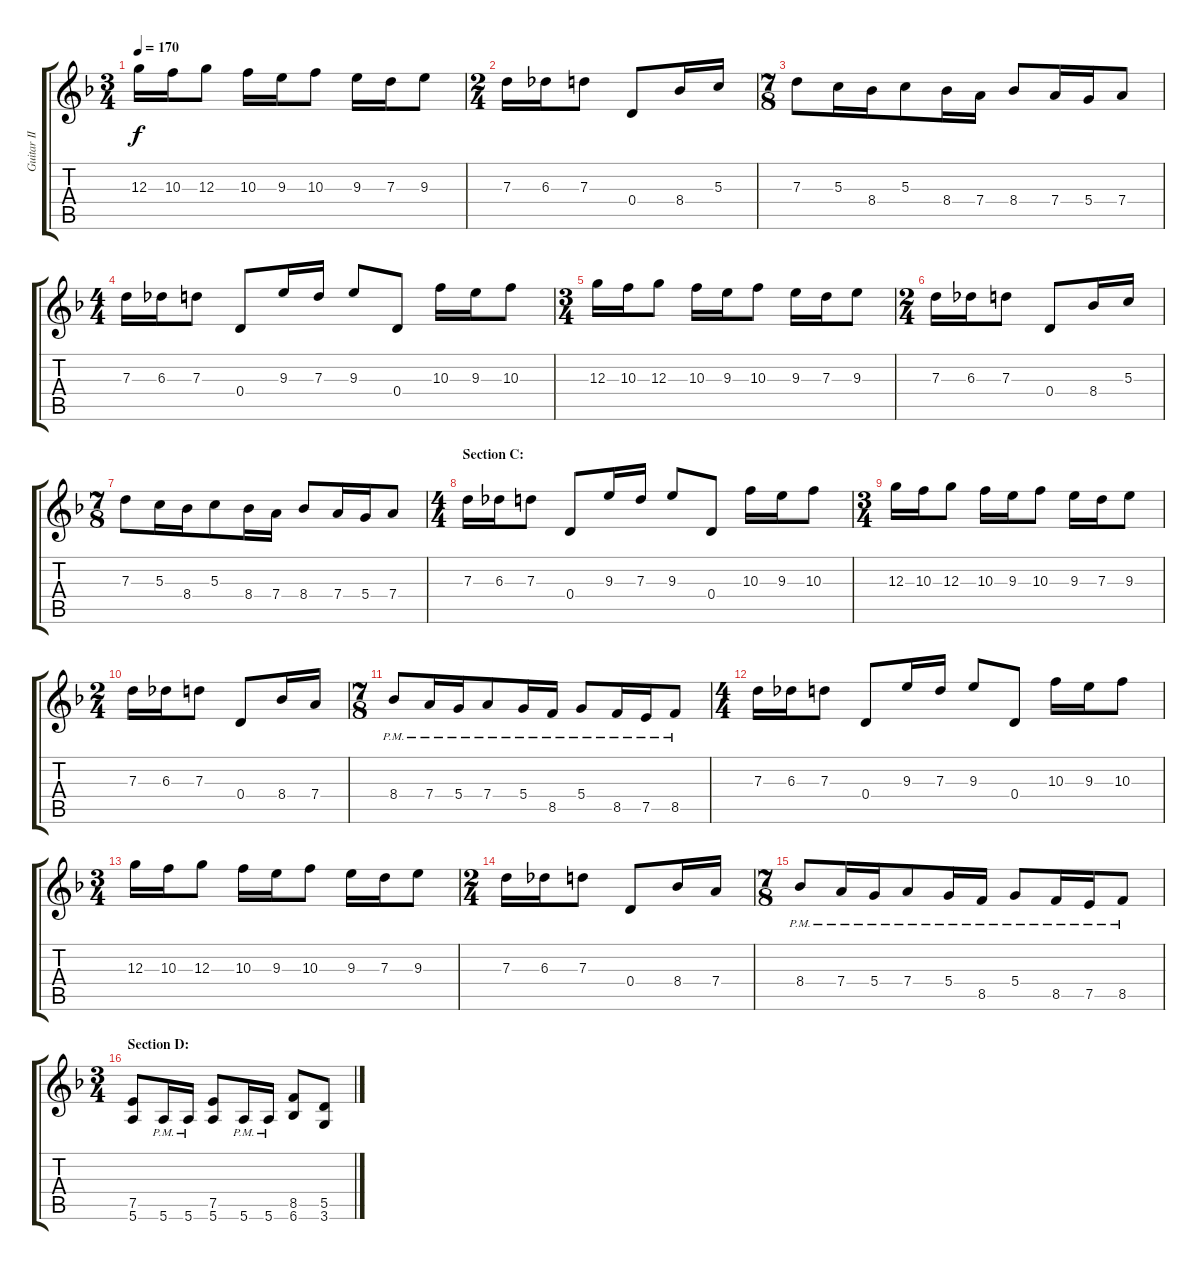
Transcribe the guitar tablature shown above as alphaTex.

\track ("Guitar II" "Guitar II") {instrument overdrivenguitar}
\staff {score tabs}
\tuning (E4 B3 G3 D3 A2 E2) {hide}
\ts (3 4)
\tempo 170
\clef g2
\ks f
12.3.16{dy f} 10.3.16 12.3.8 10.3.16 9.3.16 10.3.8 9.3.16 7.3.16 9.3.8 |
\ts (2 4)
7.3.16 6.3.16 7.3.8 0.4.8 8.4.16 5.3.16 |
\ts (7 8)
7.3.8 5.3.16 8.4.16 5.3.8 8.4.16 7.4.16 8.4.8 7.4.16 5.4.16 7.4.8 |
\ts (4 4)
7.3.16 6.3.16 7.3.8 0.4.8 9.3.16 7.3.16 9.3.8 0.4.8 10.3.16 9.3.16 10.3.8 |
\ts (3 4)
12.3.16 10.3.16 12.3.8 10.3.16 9.3.16 10.3.8 9.3.16 7.3.16 9.3.8 |
\ts (2 4)
7.3.16 6.3.16 7.3.8 0.4.8 8.4.16 5.3.16 |
\ts (7 8)
7.3.8 5.3.16 8.4.16 5.3.8 8.4.16 7.4.16 8.4.8 7.4.16 5.4.16 7.4.8 |
\ts (4 4)
\section ("" "Section C:")
7.3.16 6.3.16 7.3.8 0.4.8 9.3.16 7.3.16 9.3.8 0.4.8 10.3.16 9.3.16 10.3.8 |
\ts (3 4)
12.3.16 10.3.16 12.3.8 10.3.16 9.3.16 10.3.8 9.3.16 7.3.16 9.3.8 |
\ts (2 4)
7.3.16 6.3.16 7.3.8 0.4.8 8.4.16 7.4.16 |
\ts (7 8)
8.4{pm}.8 7.4{pm}.16 5.4{pm}.16 7.4{pm}.8 5.4{pm}.16 8.5{pm}.16 5.4{pm}.8 8.5{pm}.16 7.5{pm}.16 8.5{pm}.8 |
\ts (4 4)
7.3.16 6.3.16 7.3.8 0.4.8 9.3.16 7.3.16 9.3.8 0.4.8 10.3.16 9.3.16 10.3.8 |
\ts (3 4)
12.3.16 10.3.16 12.3.8 10.3.16 9.3.16 10.3.8 9.3.16 7.3.16 9.3.8 |
\ts (2 4)
7.3.16 6.3.16 7.3.8 0.4.8 8.4.16 7.4.16 |
\ts (7 8)
8.4{pm}.8 7.4{pm}.16 5.4{pm}.16 7.4{pm}.8 5.4{pm}.16 8.5{pm}.16 5.4{pm}.8 8.5{pm}.16 7.5{pm}.16 8.5{pm}.8 |
\ts (3 4)
\section ("" "Section D:")
(7.5 5.6).8{volume 9 instrument overdrivenguitar} 5.6{pm}.16 5.6{pm}.16 (7.5 5.6).8 5.6{pm}.16 5.6{pm}.16 (8.5 6.6).8 (5.5 3.6).8
